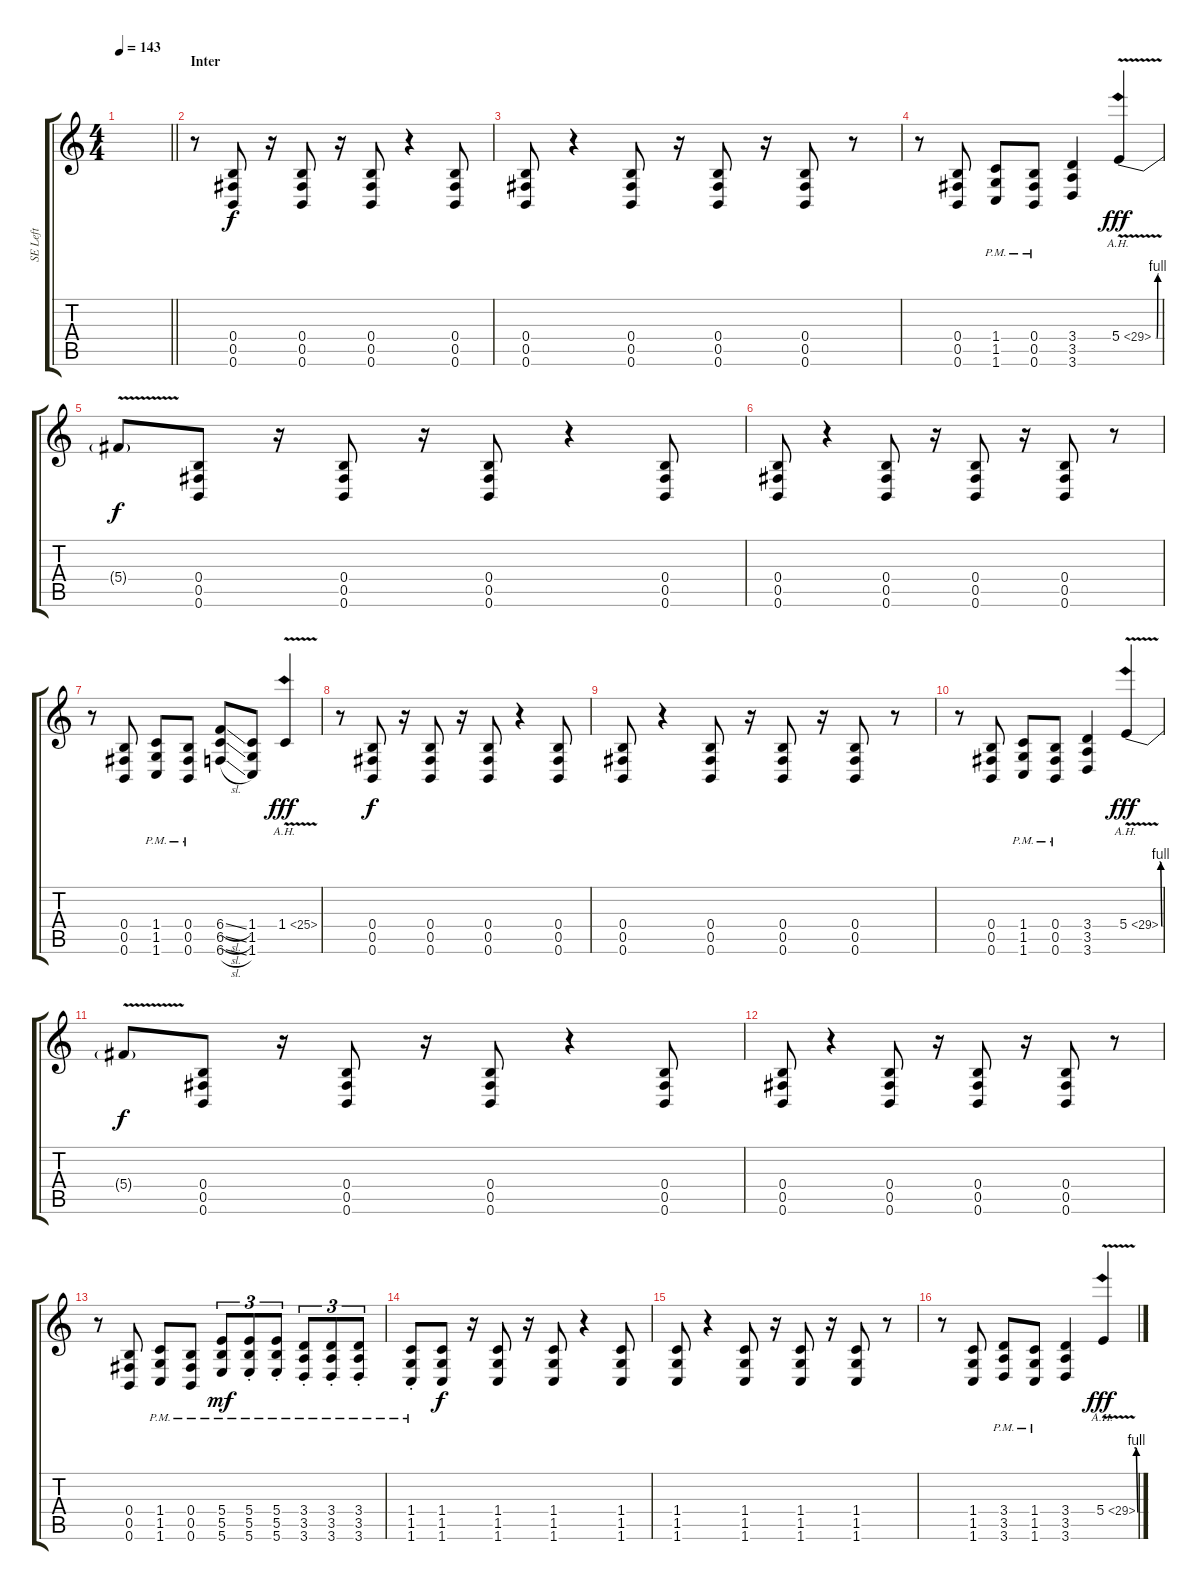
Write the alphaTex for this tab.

\track ("SE Left" "SE Left") {instrument distortionguitar}
\staff {score tabs}
\tuning (Db4 Ab3 E3 B2 Gb2 B1) {hide}
\ts (4 4)
\tempo 143
\clef g2
\barLineRight lightlight
\ks c
|
\section ("" "Inter")
r.8{volume 8 balance 2} (0.4 0.5 0.6).8 r.16 (0.4 0.5 0.6).8 r.16 (0.4 0.5 0.6).8 r.4 (0.4 0.5 0.6).8 |
(0.4 0.5 0.6).8 r.4 (0.4 0.5 0.6).8 r.16 (0.4 0.5 0.6).8 r.16 (0.4 0.5 0.6).8 r.8 |
r.8 (0.4 0.5 0.6).8 (1.4{pm} 1.5{pm} 1.6{pm}).8 (0.4{pm} 0.5{pm} 0.6{pm}).8 (3.4 3.5 3.6).4 5.4{be (custom 0 0 25 0 40 4 60 4) ah 24 v}.4{dy fff} |
5.4{t}.8{dy f} (0.4 0.5 0.6).8 r.16 (0.4 0.5 0.6).8 r.16 (0.4 0.5 0.6).8 r.4 (0.4 0.5 0.6).8 |
(0.4 0.5 0.6).8 r.4 (0.4 0.5 0.6).8 r.16 (0.4 0.5 0.6).8 r.16 (0.4 0.5 0.6).8 r.8 |
r.8 (0.4 0.5 0.6).8 (1.4{pm} 1.5{pm} 1.6{pm}).8 (0.4{pm} 0.5{pm} 0.6{pm}).8 (6.4{sl} 6.5{sl} 6.6{sl}).8 (1.4 1.5 1.6).8 1.4{ah 24 v}.4{dy fff} |
r.8 (0.4 0.5 0.6).8{dy f} r.16 (0.4 0.5 0.6).8 r.16 (0.4 0.5 0.6).8 r.4 (0.4 0.5 0.6).8 |
(0.4 0.5 0.6).8 r.4 (0.4 0.5 0.6).8 r.16 (0.4 0.5 0.6).8 r.16 (0.4 0.5 0.6).8 r.8 |
r.8 (0.4 0.5 0.6).8 (1.4{pm} 1.5{pm} 1.6{pm}).8 (0.4{pm} 0.5{pm} 0.6{pm}).8 (3.4 3.5 3.6).4 5.4{be (custom 0 0 25 0 40 4 60 4) ah 24 v}.4{dy fff} |
5.4{t}.8{dy f} (0.4 0.5 0.6).8 r.16 (0.4 0.5 0.6).8 r.16 (0.4 0.5 0.6).8 r.4 (0.4 0.5 0.6).8 |
(0.4 0.5 0.6).8 r.4 (0.4 0.5 0.6).8 r.16 (0.4 0.5 0.6).8 r.16 (0.4 0.5 0.6).8 r.8 |
r.8 (0.4 0.5 0.6).8 (1.4{pm} 1.5{pm} 1.6{pm}).8 (0.4{pm} 0.5{pm} 0.6{pm}).8 (5.4{pm} 5.5{pm} 5.6{pm}).8{tu (3 2) dy mf} (5.4{pm st} 5.5{pm st} 5.6{pm st}).8{tu (3 2)} (5.4{pm st} 5.5{pm st} 5.6{pm st}).8{tu (3 2)} (3.4{pm st} 3.5{pm st} 3.6{pm st}).8{tu (3 2)} (3.4{pm st} 3.5{pm st} 3.6{pm st}).8{tu (3 2)} (3.4{pm st} 3.5{pm st} 3.6{pm st}).8{tu (3 2)} |
(1.4{pm st} 1.5{pm st} 1.6{pm st}).8 (1.4 1.5 1.6).8{dy f} r.16 (1.4 1.5 1.6).8 r.16 (1.4 1.5 1.6).8 r.4 (1.4 1.5 1.6).8 |
(1.4 1.5 1.6).8 r.4 (1.4 1.5 1.6).8 r.16 (1.4 1.5 1.6).8 r.16 (1.4 1.5 1.6).8 r.8 |
r.8 (1.4 1.5 1.6).8 (3.4{pm} 3.5{pm} 3.6{pm}).8 (1.4{pm} 1.5{pm} 1.6{pm}).8 (3.4 3.5 3.6).4 5.4{be (custom 0 0 25 0 40 4 60 4) ah 24 v}.4{dy fff}
